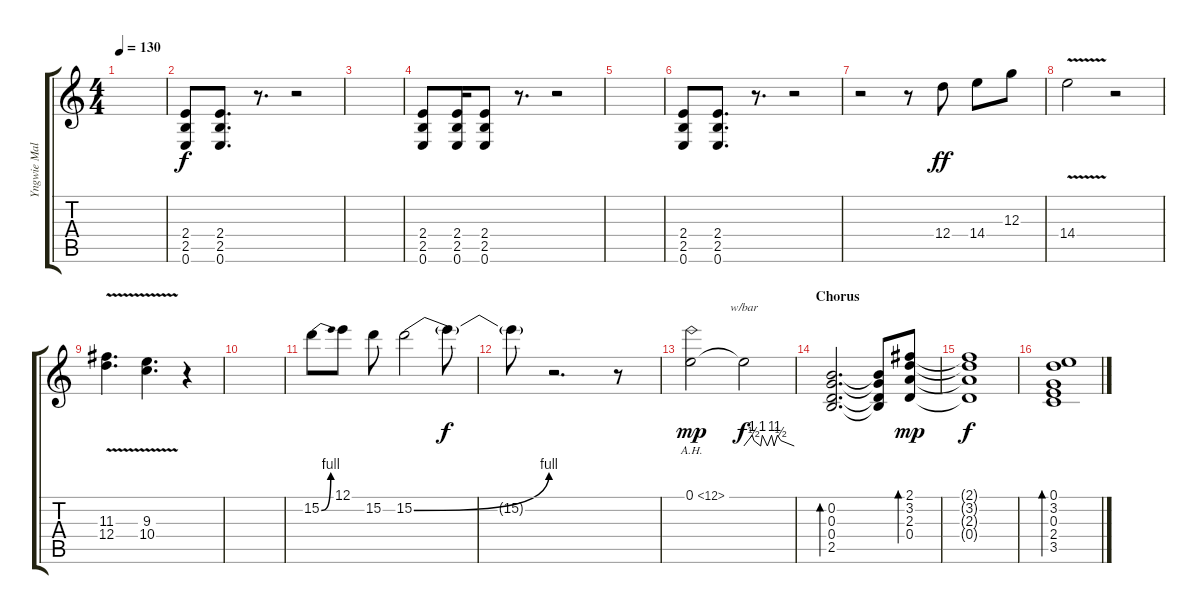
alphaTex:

\track ("Yngwie Malmsteen" "Yngwie Mal") {instrument overdrivenguitar}
\staff {score tabs}
\tuning (E4 B3 G3 D3 A2 E2) {hide}
\ts (4 4)
\tempo 130
\clef g2
\ks c
|
(2.4 2.5 0.6).8 (2.4 2.5 0.6).8{d} r.8{d} r.2 |
|
(2.4 2.5 0.6).8 (2.4 2.5 0.6).16 (2.4 2.5 0.6).8 r.8{d} r.2 |
|
(2.4 2.5 0.6).8 (2.4 2.5 0.6).8{d} r.8{d} r.2 |
r.2 r.8 12.4.8{dy ff} 14.4.8 12.3.8 |
14.4{v}.2 r.2 |
(11.3{v} 12.4).4{d} (9.3{v} 10.4).4{d} r.4 |
|
15.2{be (bend 0 0 60 4)}.8 12.1.8 15.2.8 15.2{be (bend 0 0 60 4)}.2 15.2{t}.8{dy f} |
15.2{t}.8 r.2{d} r.8 |
0.1{ah 12}.2{dy mp} 0.1{t}.2{tbe (custom default 0 0 10 4 12 2 20 0 22 4 28 0 33 4 36 0 40 4 44 2 60 0) dy f} |
\section ("" "Chorus")
(0.2 0.3 0.4 2.5).2{d bd 30 volume 12} (0.2{t} 0.3{t} 0.4{t} 2.5{t}).8 (2.1 3.2 2.3 0.4).8{bd 120 dy mp} |
(2.1{t} 3.2{t} 2.3{t} 0.4{t}).1{dy f} |
(0.1 3.2 0.3 2.4 3.5).1{bd 30}
